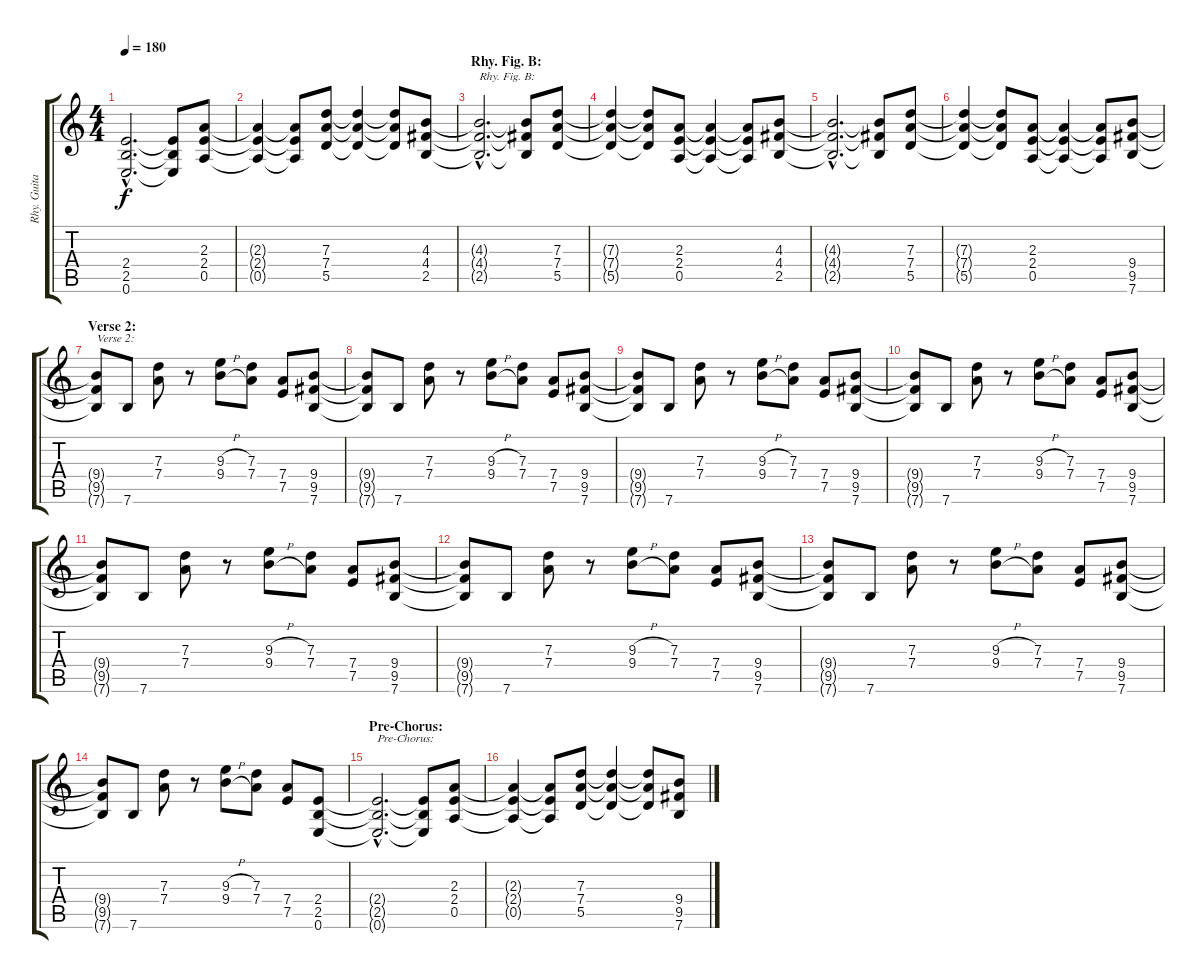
\track ("Rhy. Guitar 2" "Rhy. Guita") {instrument distortionguitar}
\staff {score tabs}
\tuning (E4 B3 G3 D3 A2 E2) {hide}
\ts (4 4)
\tempo 180
\clef g2
\ks c
(2.4{hac t} 2.5{hac t} 0.6{hac t}).2{d dy f} (2.4{t} 2.5{t} 0.6{t}).8 (2.3 2.4 0.5).8 |
(2.3{t} 2.4{t} 0.5{t}).4 (2.3{t} 2.4{t} 0.5{t}).8 (7.3 7.4 5.5).8 (7.3{t} 7.4{t} 5.5{t}).4 (7.3{t} 7.4{t} 5.5{t}).8 (4.3 4.4 2.5).8 |
\section ("" "Rhy. Fig. B:")
(4.3{hac t} 4.4{hac t} 2.5{hac t}).2{d txt "Rhy. Fig. B:"} (4.3{t} 4.4{t} 2.5{t}).8 (7.3 7.4 5.5).8 |
(7.3{t} 7.4{t} 5.5{t}).4 (7.3{t} 7.4{t} 5.5{t}).8 (2.3 2.4 0.5).8 (2.3{t} 2.4{t} 0.5{t}).4 (2.3{t} 2.4{t} 0.5{t}).8 (4.3 4.4 2.5).8 |
(4.3{hac t} 4.4{hac t} 2.5{hac t}).2{d} (4.3{t} 4.4{t} 2.5{t}).8 (7.3 7.4 5.5).8 |
(7.3{t} 7.4{t} 5.5{t}).4 (7.3{t} 7.4{t} 5.5{t}).8 (2.3 2.4 0.5).8 (2.3{t} 2.4{t} 0.5{t}).4 (2.3{t} 2.4{t} 0.5{t}).8 (9.4 9.5 7.6).8 |
\section ("" "Verse 2:")
(9.4{t} 9.5{t} 7.6{t}).8{txt "Verse 2:"} 7.6.8 (7.3 7.4).8 r.8 (9.3{h} 9.4{h}).8 (7.3 7.4).8 (7.4 7.5).8 (9.4 9.5 7.6).8 |
(9.4{t} 9.5{t} 7.6{t}).8 7.6.8 (7.3 7.4).8 r.8 (9.3{h} 9.4{h}).8 (7.3 7.4).8 (7.4 7.5).8 (9.4 9.5 7.6).8 |
(9.4{t} 9.5{t} 7.6{t}).8 7.6.8 (7.3 7.4).8 r.8 (9.3{h} 9.4{h}).8 (7.3 7.4).8 (7.4 7.5).8 (9.4 9.5 7.6).8 |
(9.4{t} 9.5{t} 7.6{t}).8 7.6.8 (7.3 7.4).8 r.8 (9.3{h} 9.4{h}).8 (7.3 7.4).8 (7.4 7.5).8 (9.4 9.5 7.6).8 |
(9.4{t} 9.5{t} 7.6{t}).8 7.6.8 (7.3 7.4).8 r.8 (9.3{h} 9.4{h}).8 (7.3 7.4).8 (7.4 7.5).8 (9.4 9.5 7.6).8 |
(9.4{t} 9.5{t} 7.6{t}).8 7.6.8 (7.3 7.4).8 r.8 (9.3{h} 9.4{h}).8 (7.3 7.4).8 (7.4 7.5).8 (9.4 9.5 7.6).8 |
(9.4{t} 9.5{t} 7.6{t}).8 7.6.8 (7.3 7.4).8 r.8 (9.3{h} 9.4{h}).8 (7.3 7.4).8 (7.4 7.5).8 (9.4 9.5 7.6).8 |
(9.4{t} 9.5{t} 7.6{t}).8 7.6.8 (7.3 7.4).8 r.8 (9.3{h} 9.4{h}).8 (7.3 7.4).8 (7.4 7.5).8 (2.4 2.5 0.6).8 |
\section ("" "Pre-Chorus:")
(2.4{hac t} 2.5{hac t} 0.6{hac t}).2{d txt "Pre-Chorus:"} (2.4{t} 2.5{t} 0.6{t}).8 (2.3 2.4 0.5).8 |
(2.3{t} 2.4{t} 0.5{t}).4 (2.3{t} 2.4{t} 0.5{t}).8 (7.3 7.4 5.5).8 (7.3{t} 7.4{t} 5.5{t}).4 (7.3{t} 7.4{t} 5.5{t}).8 (9.4 9.5 7.6).8
